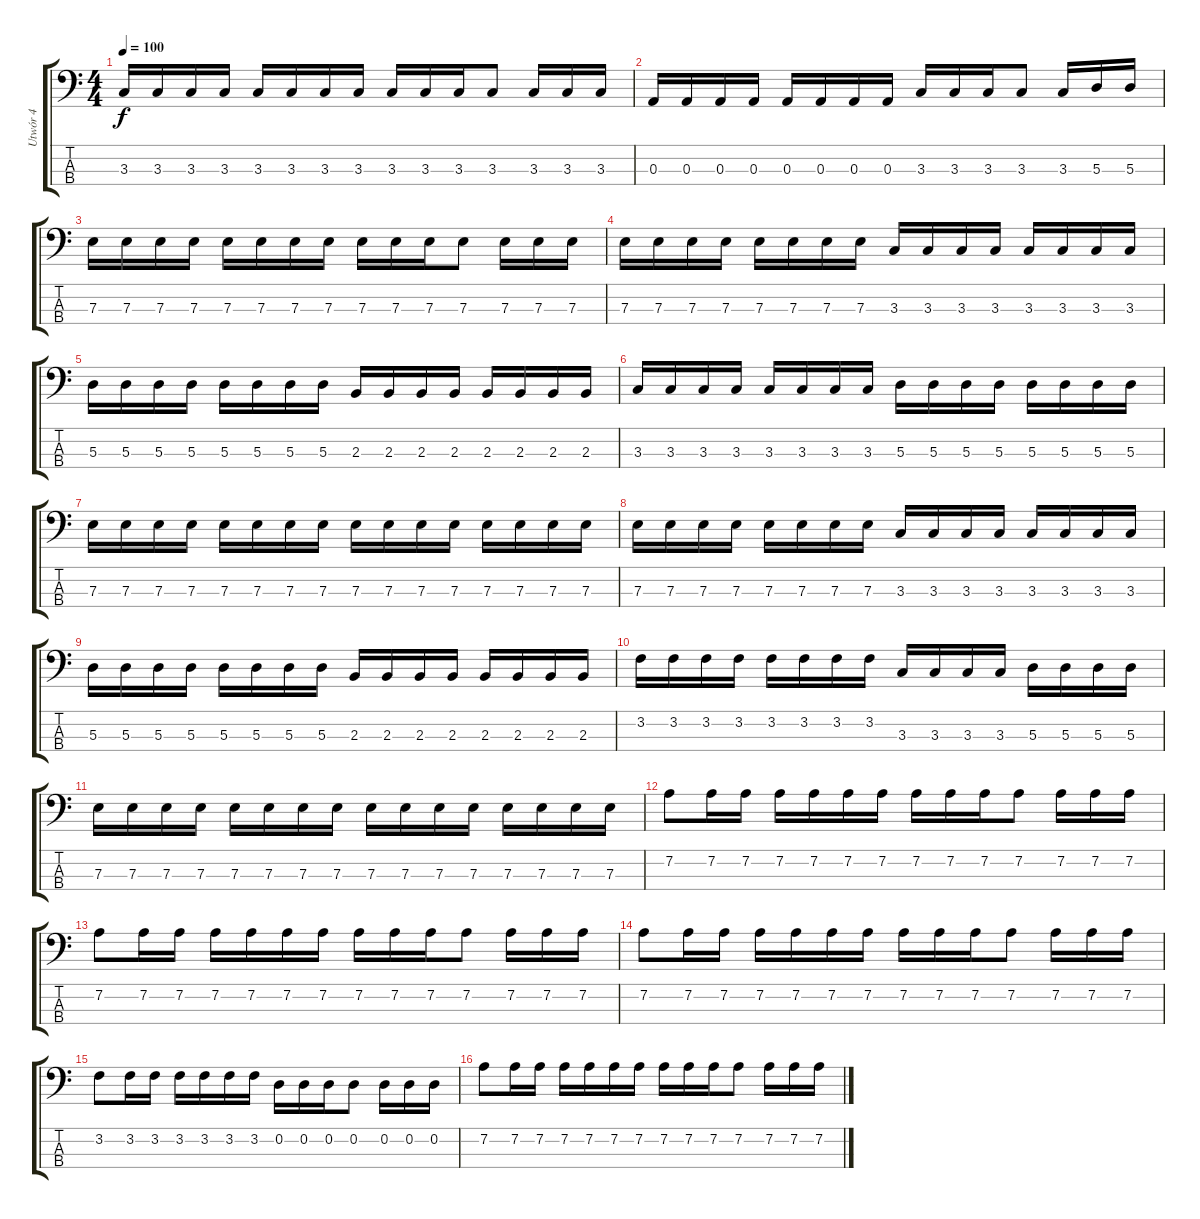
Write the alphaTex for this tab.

\track ("Utwór 4" "Utwór 4") {instrument electricbassfinger}
\staff {score tabs}
\tuning (G2 D2 A1 E1) {hide}
\ts (4 4)
\tempo 100
\clef f4
\ks c
3.3.16{dy f} 3.3.16 3.3.16 3.3.16 3.3.16 3.3.16 3.3.16 3.3.16 3.3.16 3.3.16 3.3.16 3.3.8 3.3.16 3.3.16 3.3.16 |
0.3.16 0.3.16 0.3.16 0.3.16 0.3.16 0.3.16 0.3.16 0.3.16 3.3.16 3.3.16 3.3.16 3.3.8 3.3.16 5.3.16 5.3.16 |
7.3.16 7.3.16 7.3.16 7.3.16 7.3.16 7.3.16 7.3.16 7.3.16 7.3.16 7.3.16 7.3.16 7.3.8 7.3.16 7.3.16 7.3.16 |
7.3.16 7.3.16 7.3.16 7.3.16 7.3.16 7.3.16 7.3.16 7.3.16 3.3.16 3.3.16 3.3.16 3.3.16 3.3.16 3.3.16 3.3.16 3.3.16 |
5.3.16 5.3.16 5.3.16 5.3.16 5.3.16 5.3.16 5.3.16 5.3.16 2.3.16 2.3.16 2.3.16 2.3.16 2.3.16 2.3.16 2.3.16 2.3.16 |
3.3.16 3.3.16 3.3.16 3.3.16 3.3.16 3.3.16 3.3.16 3.3.16 5.3.16 5.3.16 5.3.16 5.3.16 5.3.16 5.3.16 5.3.16 5.3.16 |
7.3.16 7.3.16 7.3.16 7.3.16 7.3.16 7.3.16 7.3.16 7.3.16 7.3.16 7.3.16 7.3.16 7.3.16 7.3.16 7.3.16 7.3.16 7.3.16 |
7.3.16 7.3.16 7.3.16 7.3.16 7.3.16 7.3.16 7.3.16 7.3.16 3.3.16 3.3.16 3.3.16 3.3.16 3.3.16 3.3.16 3.3.16 3.3.16 |
5.3.16 5.3.16 5.3.16 5.3.16 5.3.16 5.3.16 5.3.16 5.3.16 2.3.16 2.3.16 2.3.16 2.3.16 2.3.16 2.3.16 2.3.16 2.3.16 |
3.2.16 3.2.16 3.2.16 3.2.16 3.2.16 3.2.16 3.2.16 3.2.16 3.3.16 3.3.16 3.3.16 3.3.16 5.3.16 5.3.16 5.3.16 5.3.16 |
7.3.16 7.3.16 7.3.16 7.3.16 7.3.16 7.3.16 7.3.16 7.3.16 7.3.16 7.3.16 7.3.16 7.3.16 7.3.16 7.3.16 7.3.16 7.3.16 |
7.2.8 7.2.16 7.2.16 7.2.16 7.2.16 7.2.16 7.2.16 7.2.16 7.2.16 7.2.16 7.2.8 7.2.16 7.2.16 7.2.16 |
7.2.8 7.2.16 7.2.16 7.2.16 7.2.16 7.2.16 7.2.16 7.2.16 7.2.16 7.2.16 7.2.8 7.2.16 7.2.16 7.2.16 |
7.2.8 7.2.16 7.2.16 7.2.16 7.2.16 7.2.16 7.2.16 7.2.16 7.2.16 7.2.16 7.2.8 7.2.16 7.2.16 7.2.16 |
3.2.8 3.2.16 3.2.16 3.2.16 3.2.16 3.2.16 3.2.16 0.2.16 0.2.16 0.2.16 0.2.8 0.2.16 0.2.16 0.2.16 |
7.2.8 7.2.16 7.2.16 7.2.16 7.2.16 7.2.16 7.2.16 7.2.16 7.2.16 7.2.16 7.2.8 7.2.16 7.2.16 7.2.16
